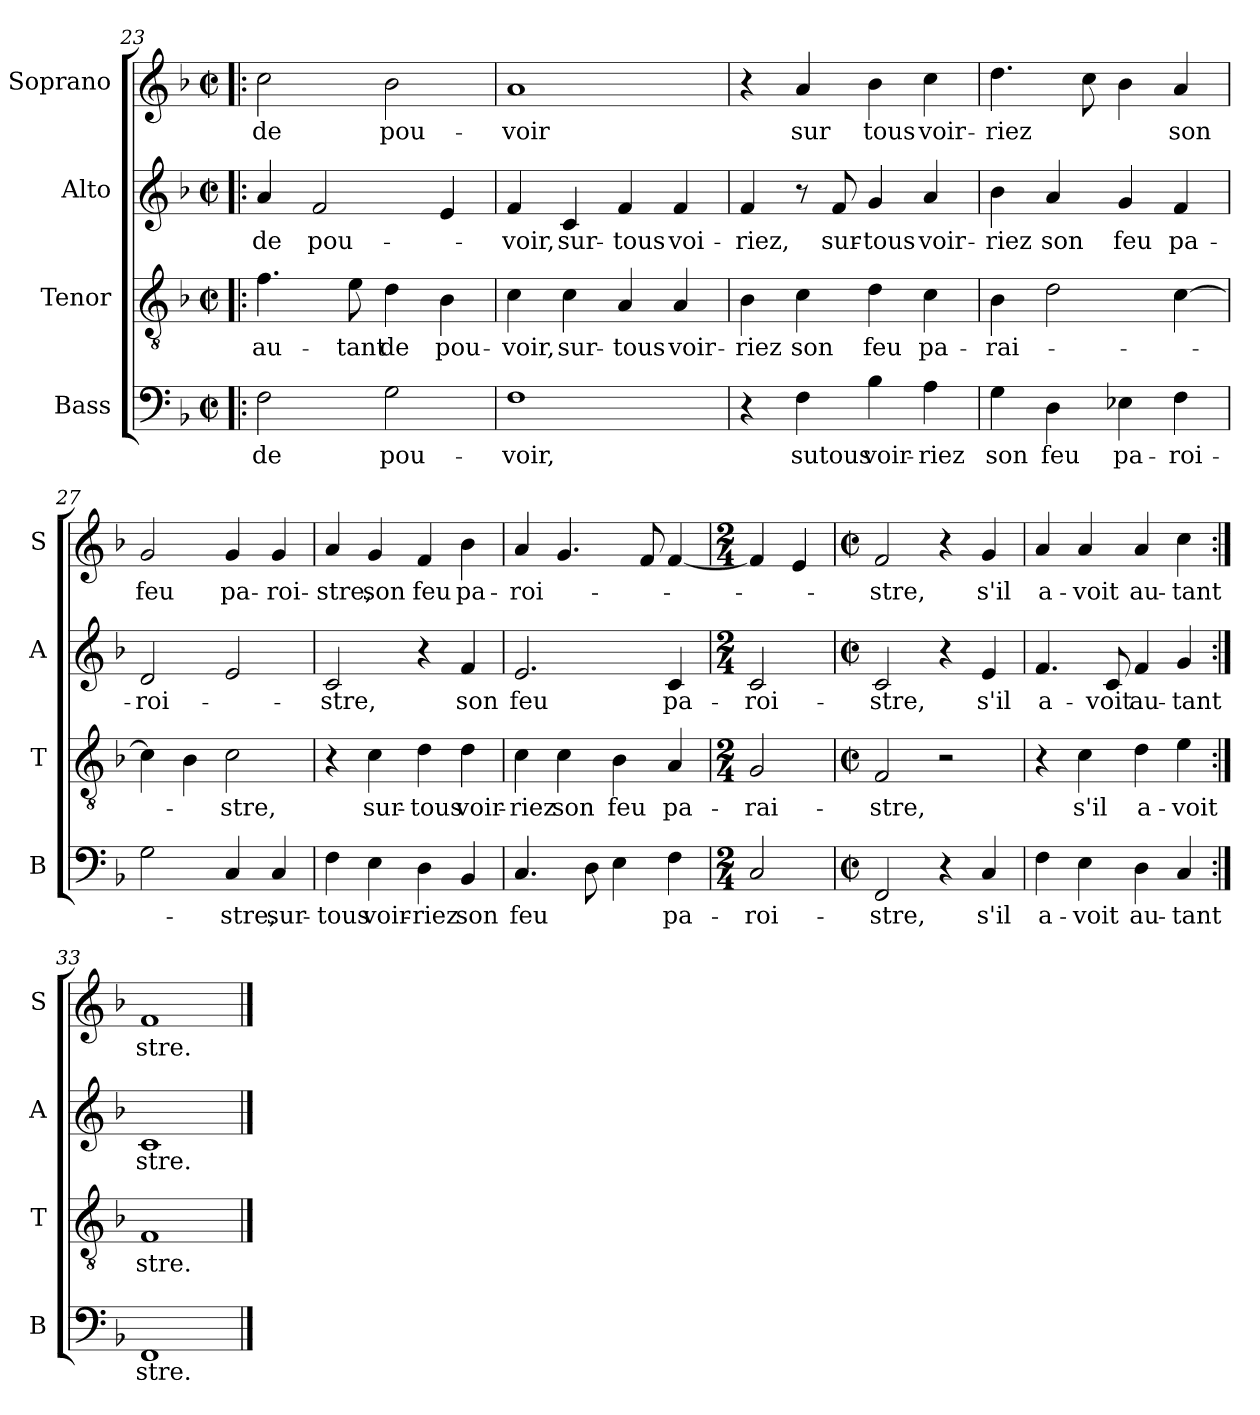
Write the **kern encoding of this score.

**kern	**text	**kern	**text	**kern	**text	**kern	**text
*part4	*part4	*part3	*part3	*part2	*part2	*part1	*part1
*staff4	*staff4	*staff3	*staff3	*staff2	*staff2	*staff1	*staff1
*I"Bass	*	*I"Tenor	*	*I"Alto	*	*I"Soprano	*
*I'B	*	*I'T	*	*I'A	*	*I'S	*
*clefF4	*	*clefGv2	*	*clefG2	*	*clefG2	*
*k[b-]	*	*k[b-]	*	*k[b-]	*	*k[b-]	*
*F:	*	*F:	*	*F:	*	*F:	*
*M2/2	*	*M2/2	*	*M2/2	*	*M2/2	*
*met(c|)	*	*met(c|)	*	*met(c|)	*	*met(c|)	*
=23!|:	=23!|:	=23!|:	=23!|:	=23!|:	=23!|:	=23!|:	=23!|:
!	!LO:LY:b	!	!LO:LY:b	!	!LO:LY:b	!	!LO:LY:b
2F\	de	4.f\	au-	4a/	de	2cc\	de
!	!	!	!	!	!LO:LY:b	!	!
.	.	.	.	2f/	pou-	.	.
!	!	!	!LO:LY:b	!	!	!	!
.	.	8e\	-tant	.	.	.	.
!	!LO:LY:b	!	!LO:LY:b	!	!	!	!LO:LY:b
2G\	pou-	4d\	de	.	.	2b-\	pou-
!	!	!	!LO:LY:b	!	!	!	!
.	.	4B-\	pou-	4e/	.	.	.
=24	=24	=24	=24	=24	=24	=24	=24
!	!LO:LY:b	!	!LO:LY:b	!	!LO:LY:b	!	!LO:LY:b
1F	-voir,	4c\	-voir,	4f/	-voir,	1a	-voir
!	!	!	!LO:LY:b	!	!LO:LY:b	!	!
.	.	4c\	sur-	4c/	sur-	.	.
!	!	!	!LO:LY:b	!	!LO:LY:b	!	!
.	.	4A/	-tous	4f/	-tous	.	.
!	!	!	!LO:LY:b	!	!LO:LY:b	!	!
.	.	4A/	voir-	4f/	voi-	.	.
!!LO:PB:g=z
=25	=25	=25	=25	=25	=25	=25	=25
!	!	!	!LO:LY:b	!	!LO:LY:b	!	!
4r	.	4B-\	-riez	4f/	-riez,	4r	.
!	!LO:LY:b	!	!LO:LY:b	!	!	!	!LO:LY:b
4F\	sutous	4c\	son	8r	.	4a/	sur
!	!	!	!	!	!LO:LY:b	!	!
.	.	.	.	8f/	sur-	.	.
!	!LO:LY:b	!	!LO:LY:b	!	!LO:LY:b	!	!LO:LY:b
4B-\	voir-	4d\	feu	4g/	-tous	4b-\	tous
!	!LO:LY:b	!	!LO:LY:b	!	!LO:LY:b	!	!LO:LY:b
4A\	-riez	4c\	pa-	4a/	voir-	4cc\	voir-
=26	=26	=26	=26	=26	=26	=26	=26
!	!LO:LY:b	!	!LO:LY:b	!	!LO:LY:b	!	!LO:LY:b
4G\	son	4B-\	-rai-	4b-\	-riez	4.dd\	-riez
!	!LO:LY:b	!	!	!	!LO:LY:b	!	!
4D\	feu	2d\	.	4a/	son	.	.
.	.	.	.	.	.	8cc\	.
!	!LO:LY:b	!	!	!	!LO:LY:b	!	!
4E-X\	pa-	.	.	4g/	feu	4b-\	.
!	!LO:LY:b	!	!	!	!LO:LY:b	!	!LO:LY:b
4F\	-roi-	[4c\	.	4f/	pa-	4a/	son
=27	=27	=27	=27	=27	=27	=27	=27
!	!	!	!	!	!LO:LY:b	!	!LO:LY:b
2G\	.	4c\]	.	2d/	-roi-	2g/	feu
.	.	4B-\	.	.	.	.	.
!	!LO:LY:b	!	!LO:LY:b	!	!	!	!LO:LY:b
4C/	-stre,	2c\	-stre,	2e/	.	4g/	pa-
!	!LO:LY:b	!	!	!	!	!	!LO:LY:b
4C/	sur-	.	.	.	.	4g/	-roi-
=28	=28	=28	=28	=28	=28	=28	=28
!	!LO:LY:b	!	!	!	!LO:LY:b	!	!LO:LY:b
4F\	-tous	4r	.	2c/	-stre,	4a/	-stre,
!	!LO:LY:b	!	!LO:LY:b	!	!	!	!LO:LY:b
4E\	voir-	4c\	sur-	.	.	4g/	son
!	!LO:LY:b	!	!LO:LY:b	!	!	!	!LO:LY:b
4D\	-riez	4d\	-tous	4r	.	4f/	feu
!	!LO:LY:b	!	!LO:LY:b	!	!LO:LY:b	!	!LO:LY:b
4BB-/	son	4d\	voir-	4f/	son	4b-\	pa-
=29	=29	=29	=29	=29	=29	=29	=29
!	!LO:LY:b	!	!LO:LY:b	!	!LO:LY:b	!	!LO:LY:b
4.C/	feu	4c\	-riez	2.e/	feu	4a/	-roi-
!	!	!	!LO:LY:b	!	!	!	!
.	.	4c\	son	.	.	4.g/	.
8D\	.	.	.	.	.	.	.
!	!	!	!LO:LY:b	!	!	!	!
4E\	.	4B-\	feu	.	.	.	.
.	.	.	.	.	.	8f/	.
!	!LO:LY:b	!	!LO:LY:b	!	!LO:LY:b	!	!
4F\	pa-	4A/	pa-	4c/	pa-	[4f/	.
!!LO:LB:g=z
=30	=30	=30	=30	=30	=30	=30	=30
*M2/4	*	*M2/4	*	*M2/4	*	*M2/4	*
!	!LO:LY:b	!	!LO:LY:b	!	!LO:LY:b	!	!
2C/	-roi-	2G/	-rai-	2c/	-roi-	4f/]	.
.	.	.	.	.	.	4e/	.
=31	=31	=31	=31	=31	=31	=31	=31
*M2/2	*	*M2/2	*	*M2/2	*	*M2/2	*
*met(c|)	*	*met(c|)	*	*met(c|)	*	*met(c|)	*
!	!LO:LY:b	!	!LO:LY:b	!	!LO:LY:b	!	!LO:LY:b
2FF/	-stre,	2F/	-stre,	2c/	-stre,	2f/	-stre,
4r	.	2r	.	4r	.	4r	.
!	!LO:LY:b	!	!	!	!LO:LY:b	!	!LO:LY:b
4C/	s'il	.	.	4e/	s'il	4g/	s'il
=32	=32	=32	=32	=32	=32	=32	=32
!	!LO:LY:b	!	!	!	!LO:LY:b	!	!LO:LY:b
4F\	a-	4r	.	4.f/	a-	4a/	a-
!	!LO:LY:b	!	!LO:LY:b	!	!	!	!LO:LY:b
4E\	-voit	4c\	s'il	.	.	4a/	-voit
!	!	!	!	!	!LO:LY:b	!	!
.	.	.	.	8c/	-voit	.	.
!	!LO:LY:b	!	!LO:LY:b	!	!LO:LY:b	!	!LO:LY:b
4D\	au-	4d\	a-	4f/	au-	4a/	au-
!	!LO:LY:b	!	!LO:LY:b	!	!LO:LY:b	!	!LO:LY:b
4C/	-tant	4e\	-voit	4g/	-tant	4cc\	-tant
=33:|!	=33:|!	=33:|!	=33:|!	=33:|!	=33:|!	=33:|!	=33:|!
!	!LO:LY:b	!	!LO:LY:b	!	!LO:LY:b	!	!LO:LY:b
1FF	stre.	1F	stre.	1c	stre.	1f	stre.
==	==	==	==	==	==	==	==
*-	*-	*-	*-	*-	*-	*-	*-
